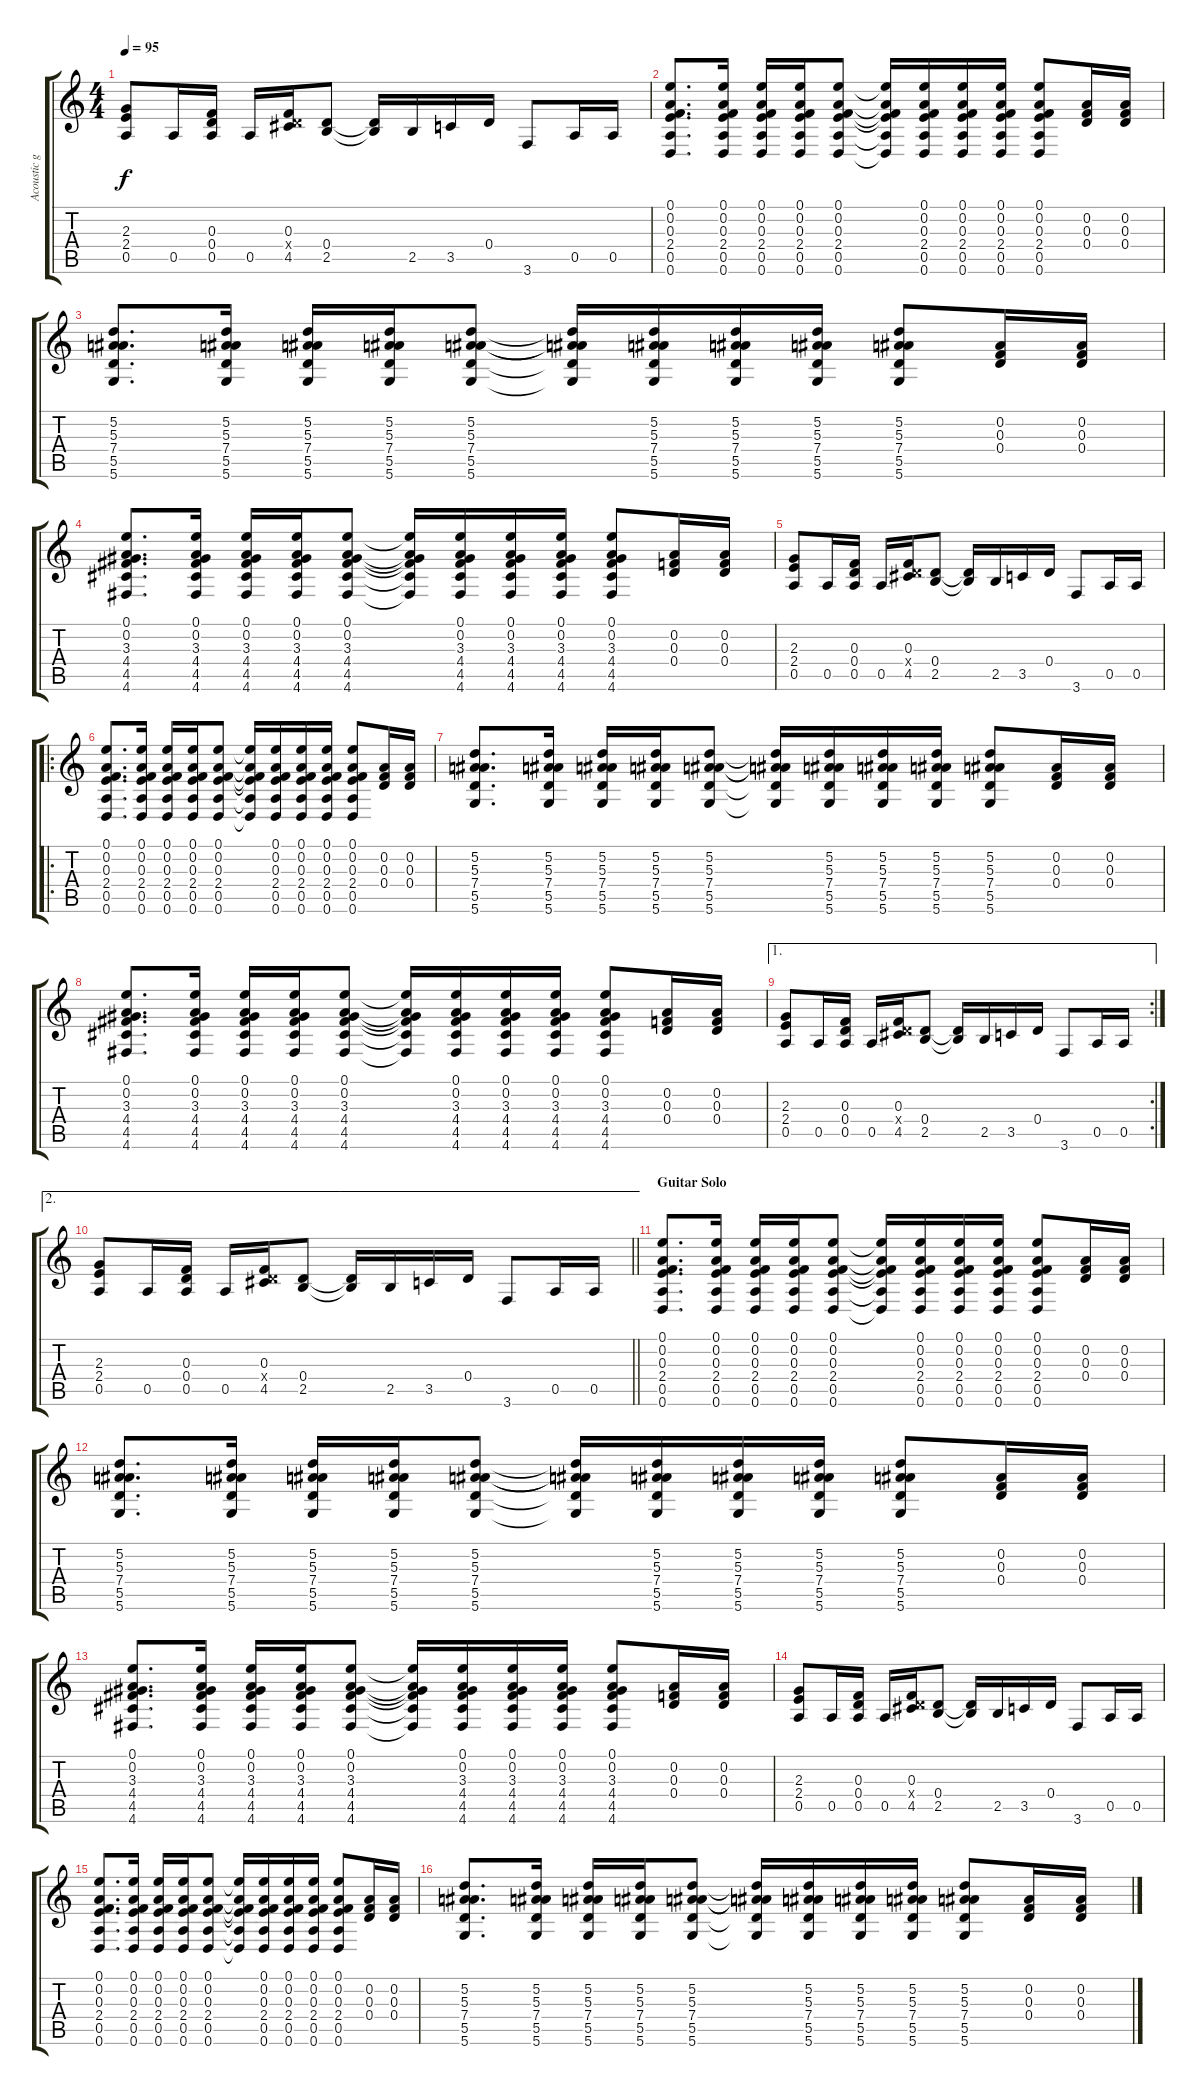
\track ("Acoustic guitar 1 (DmAdd9 tuning)" "Acoustic g") {instrument acousticguitarsteel}
\staff {score tabs}
\tuning (E4 A3 F3 D3 A2 D2) {hide}
\ts (4 4)
\tempo 95
\clef g2
\ks c
(2.3 2.4 0.5).8{dy f} 0.5.16 (0.3 0.4 0.5).16 0.5.16 (0.3 0.4{x} 4.5).16 (0.4 2.5).8 (0.4{t} 2.5{t}).16 2.5.16 3.5.16 0.4.16 3.6.8 0.5.16 0.5.16 |
(0.1 0.2 0.3 2.4 0.5 0.6).8{d} (0.1 0.2 0.3 2.4 0.5 0.6).16 (0.1 0.2 0.3 2.4 0.5 0.6).16 (0.1 0.2 0.3 2.4 0.5 0.6).16 (0.1 0.2 0.3 2.4 0.5 0.6).8 (0.1{t} 0.2{t} 0.3{t} 2.4{t} 0.5{t} 0.6{t}).16 (0.1 0.2 0.3 2.4 0.5 0.6).16 (0.1 0.2 0.3 2.4 0.5 0.6).16 (0.1 0.2 0.3 2.4 0.5 0.6).16 (0.1 0.2 0.3 2.4 0.5 0.6).8 (0.2 0.3 0.4).16 (0.2 0.3 0.4).16 |
(5.2 5.3 7.4 5.5 5.6).8{d} (5.2 5.3 7.4 5.5 5.6).16 (5.2 5.3 7.4 5.5 5.6).16 (5.2 5.3 7.4 5.5 5.6).16 (5.2 5.3 7.4 5.5 5.6).8 (5.2{t} 5.3{t} 7.4{t} 5.5{t} 5.6{t}).16 (5.2 5.3 7.4 5.5 5.6).16 (5.2 5.3 7.4 5.5 5.6).16 (5.2 5.3 7.4 5.5 5.6).16 (5.2 5.3 7.4 5.5 5.6).8 (0.2 0.3 0.4).16 (0.2 0.3 0.4).16 |
(0.1 0.2 3.3 4.4 4.5 4.6).8{d} (0.1 0.2 3.3 4.4 4.5 4.6).16 (0.1 0.2 3.3 4.4 4.5 4.6).16 (0.1 0.2 3.3 4.4 4.5 4.6).16 (0.1 0.2 3.3 4.4 4.5 4.6).8 (0.1{t} 0.2{t} 3.3{t} 4.4{t} 4.5{t} 4.6{t}).16 (0.1 0.2 3.3 4.4 4.5 4.6).16 (0.1 0.2 3.3 4.4 4.5 4.6).16 (0.1 0.2 3.3 4.4 4.5 4.6).16 (0.1 0.2 3.3 4.4 4.5 4.6).8 (0.2 0.3 0.4).16 (0.2 0.3 0.4).16 |
(2.3 2.4 0.5).8 0.5.16 (0.3 0.4 0.5).16 0.5.16 (0.3 0.4{x} 4.5).16 (0.4 2.5).8 (0.4{t} 2.5{t}).16 2.5.16 3.5.16 0.4.16 3.6.8 0.5.16 0.5.16 |
\ro
(0.1 0.2 0.3 2.4 0.5 0.6).8{d} (0.1 0.2 0.3 2.4 0.5 0.6).16 (0.1 0.2 0.3 2.4 0.5 0.6).16 (0.1 0.2 0.3 2.4 0.5 0.6).16 (0.1 0.2 0.3 2.4 0.5 0.6).8 (0.1{t} 0.2{t} 0.3{t} 2.4{t} 0.5{t} 0.6{t}).16 (0.1 0.2 0.3 2.4 0.5 0.6).16 (0.1 0.2 0.3 2.4 0.5 0.6).16 (0.1 0.2 0.3 2.4 0.5 0.6).16 (0.1 0.2 0.3 2.4 0.5 0.6).8 (0.2 0.3 0.4).16 (0.2 0.3 0.4).16 |
(5.2 5.3 7.4 5.5 5.6).8{d} (5.2 5.3 7.4 5.5 5.6).16 (5.2 5.3 7.4 5.5 5.6).16 (5.2 5.3 7.4 5.5 5.6).16 (5.2 5.3 7.4 5.5 5.6).8 (5.2{t} 5.3{t} 7.4{t} 5.5{t} 5.6{t}).16 (5.2 5.3 7.4 5.5 5.6).16 (5.2 5.3 7.4 5.5 5.6).16 (5.2 5.3 7.4 5.5 5.6).16 (5.2 5.3 7.4 5.5 5.6).8 (0.2 0.3 0.4).16 (0.2 0.3 0.4).16 |
(0.1 0.2 3.3 4.4 4.5 4.6).8{d} (0.1 0.2 3.3 4.4 4.5 4.6).16 (0.1 0.2 3.3 4.4 4.5 4.6).16 (0.1 0.2 3.3 4.4 4.5 4.6).16 (0.1 0.2 3.3 4.4 4.5 4.6).8 (0.1{t} 0.2{t} 3.3{t} 4.4{t} 4.5{t} 4.6{t}).16 (0.1 0.2 3.3 4.4 4.5 4.6).16 (0.1 0.2 3.3 4.4 4.5 4.6).16 (0.1 0.2 3.3 4.4 4.5 4.6).16 (0.1 0.2 3.3 4.4 4.5 4.6).8 (0.2 0.3 0.4).16 (0.2 0.3 0.4).16 |
\ae 1
\rc 2
(2.3 2.4 0.5).8 0.5.16 (0.3 0.4 0.5).16 0.5.16 (0.3 0.4{x} 4.5).16 (0.4 2.5).8 (0.4{t} 2.5{t}).16 2.5.16 3.5.16 0.4.16 3.6.8 0.5.16 0.5.16 |
\ae 2
\barLineRight lightlight
(2.3 2.4 0.5).8{volume 8} 0.5.16 (0.3 0.4 0.5).16 0.5.16 (0.3 0.4{x} 4.5).16 (0.4 2.5).8 (0.4{t} 2.5{t}).16 2.5.16 3.5.16 0.4.16 3.6.8 0.5.16 0.5.16 |
\section ("" "Guitar Solo")
(0.1 0.2 0.3 2.4 0.5 0.6).8{d} (0.1 0.2 0.3 2.4 0.5 0.6).16 (0.1 0.2 0.3 2.4 0.5 0.6).16 (0.1 0.2 0.3 2.4 0.5 0.6).16 (0.1 0.2 0.3 2.4 0.5 0.6).8 (0.1{t} 0.2{t} 0.3{t} 2.4{t} 0.5{t} 0.6{t}).16 (0.1 0.2 0.3 2.4 0.5 0.6).16 (0.1 0.2 0.3 2.4 0.5 0.6).16 (0.1 0.2 0.3 2.4 0.5 0.6).16 (0.1 0.2 0.3 2.4 0.5 0.6).8 (0.2 0.3 0.4).16 (0.2 0.3 0.4).16 |
(5.2 5.3 7.4 5.5 5.6).8{d} (5.2 5.3 7.4 5.5 5.6).16 (5.2 5.3 7.4 5.5 5.6).16 (5.2 5.3 7.4 5.5 5.6).16 (5.2 5.3 7.4 5.5 5.6).8 (5.2{t} 5.3{t} 7.4{t} 5.5{t} 5.6{t}).16 (5.2 5.3 7.4 5.5 5.6).16 (5.2 5.3 7.4 5.5 5.6).16 (5.2 5.3 7.4 5.5 5.6).16 (5.2 5.3 7.4 5.5 5.6).8 (0.2 0.3 0.4).16 (0.2 0.3 0.4).16 |
(0.1 0.2 3.3 4.4 4.5 4.6).8{d} (0.1 0.2 3.3 4.4 4.5 4.6).16 (0.1 0.2 3.3 4.4 4.5 4.6).16 (0.1 0.2 3.3 4.4 4.5 4.6).16 (0.1 0.2 3.3 4.4 4.5 4.6).8 (0.1{t} 0.2{t} 3.3{t} 4.4{t} 4.5{t} 4.6{t}).16 (0.1 0.2 3.3 4.4 4.5 4.6).16 (0.1 0.2 3.3 4.4 4.5 4.6).16 (0.1 0.2 3.3 4.4 4.5 4.6).16 (0.1 0.2 3.3 4.4 4.5 4.6).8 (0.2 0.3 0.4).16 (0.2 0.3 0.4).16 |
(2.3 2.4 0.5).8 0.5.16 (0.3 0.4 0.5).16 0.5.16 (0.3 0.4{x} 4.5).16 (0.4 2.5).8 (0.4{t} 2.5{t}).16 2.5.16 3.5.16 0.4.16 3.6.8 0.5.16 0.5.16 |
(0.1 0.2 0.3 2.4 0.5 0.6).8{d} (0.1 0.2 0.3 2.4 0.5 0.6).16 (0.1 0.2 0.3 2.4 0.5 0.6).16 (0.1 0.2 0.3 2.4 0.5 0.6).16 (0.1 0.2 0.3 2.4 0.5 0.6).8 (0.1{t} 0.2{t} 0.3{t} 2.4{t} 0.5{t} 0.6{t}).16 (0.1 0.2 0.3 2.4 0.5 0.6).16 (0.1 0.2 0.3 2.4 0.5 0.6).16 (0.1 0.2 0.3 2.4 0.5 0.6).16 (0.1 0.2 0.3 2.4 0.5 0.6).8 (0.2 0.3 0.4).16 (0.2 0.3 0.4).16 |
(5.2 5.3 7.4 5.5 5.6).8{d} (5.2 5.3 7.4 5.5 5.6).16 (5.2 5.3 7.4 5.5 5.6).16 (5.2 5.3 7.4 5.5 5.6).16 (5.2 5.3 7.4 5.5 5.6).8 (5.2{t} 5.3{t} 7.4{t} 5.5{t} 5.6{t}).16 (5.2 5.3 7.4 5.5 5.6).16 (5.2 5.3 7.4 5.5 5.6).16 (5.2 5.3 7.4 5.5 5.6).16 (5.2 5.3 7.4 5.5 5.6).8 (0.2 0.3 0.4).16 (0.2 0.3 0.4).16
